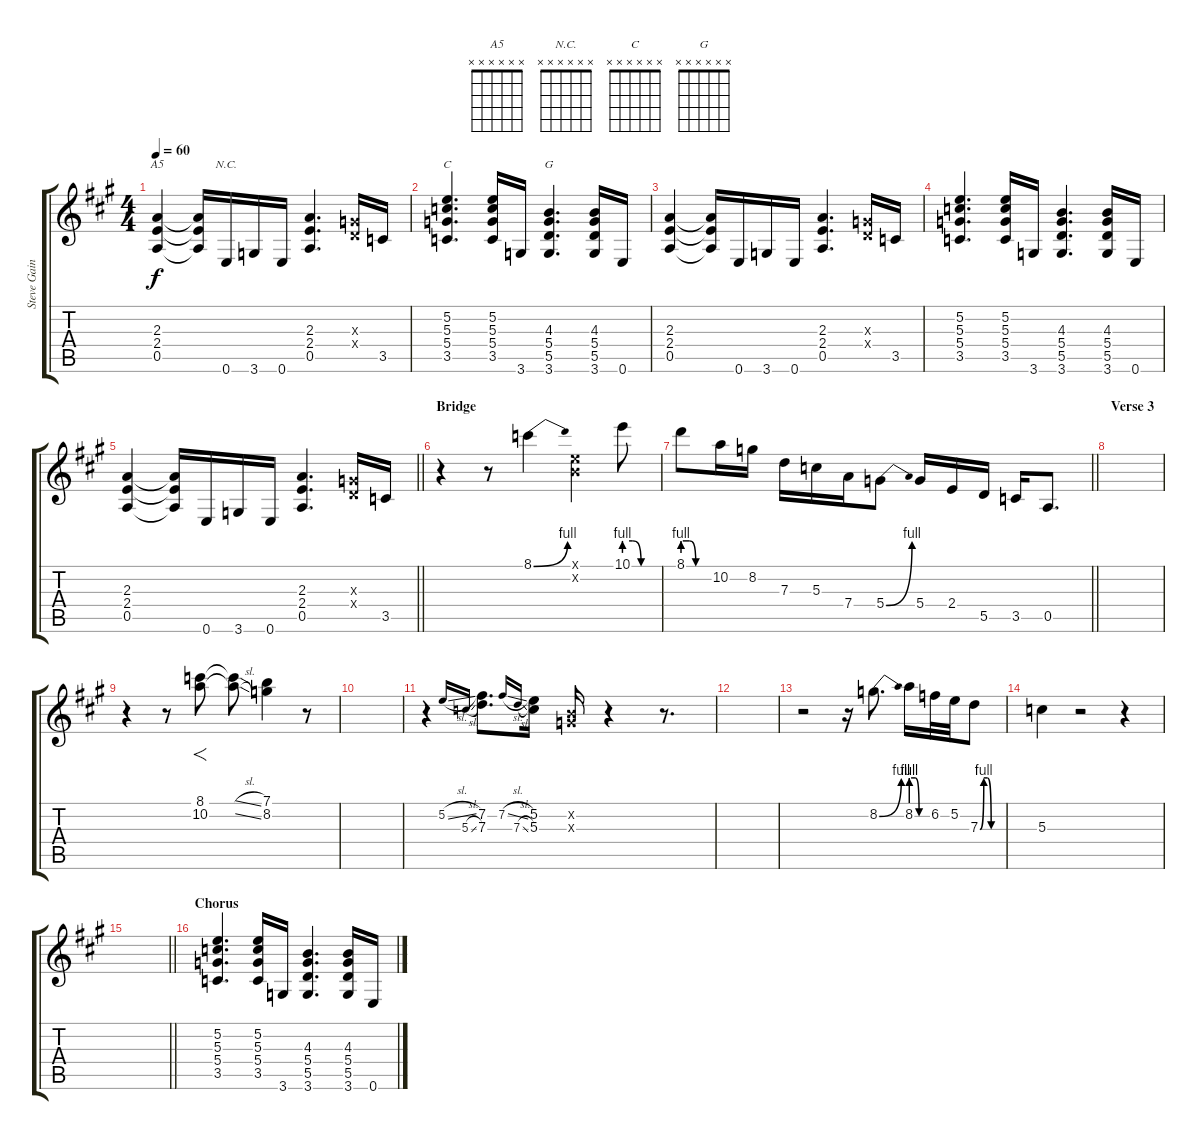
\track ("Steve Gaines - Rhythm and Fills" "Steve Gain") {instrument electricguitarclean}
\staff {score tabs}
\tuning (E4 B3 G3 D3 A2 E2) {hide}
\chord ("A5" x x x x x x)
\chord ("N.C." x x x x x x)
\chord ("C" x x x x x x)
\chord ("G" x x x x x x)
\ts (4 4)
\tempo 60
\clef g2
\ks f#minor
(2.3 2.4 0.5).4{ch "A5" dy f} (2.3{t} 2.4{t} 0.5{t}).16 0.6.16{ch "N.C."} 3.6.16 0.6.16 (2.3 2.4 0.5).4{d} (0.3{x} 0.4{x}).16 3.5.16 |
(5.2 5.3 5.4 3.5).4{d ch "C"} (5.2 5.3 5.4 3.5).16 3.6.16 (4.3 5.4 5.5 3.6).4{d ch "G"} (4.3 5.4 5.5 3.6).16 0.6.16 |
(2.3 2.4 0.5).4 (2.3{t} 2.4{t} 0.5{t}).16 0.6.16 3.6.16 0.6.16 (2.3 2.4 0.5).4{d} (0.3{x} 0.4{x}).16 3.5.16 |
(5.2 5.3 5.4 3.5).4{d} (5.2 5.3 5.4 3.5).16 3.6.16 (4.3 5.4 5.5 3.6).4{d} (4.3 5.4 5.5 3.6).16 0.6.16 |
\barLineRight lightlight
(2.3 2.4 0.5).4 (2.3{t} 2.4{t} 0.5{t}).16 0.6.16 3.6.16 0.6.16 (2.3 2.4 0.5).4{d} (0.3{x} 0.4{x}).16 3.5.16 |
\section ("" "Bridge")
r.4{instrument distortionguitar} r.8 8.1{be (bend 0 0 60 4)}.4 (0.1{x} 0.2{x}).4 10.1{be (custom 0 4 15 4 30 0 60 0)}.8 |
\barLineRight lightlight
8.1{be (custom 0 4 15 4 30 0 60 0)}.8 10.2.16 8.2.16 7.3.16 5.3.16 7.4.16 5.4{be (bend 0 0 60 4)}.8 5.4.16 2.4.16 5.5.16 3.5.16 0.5.8{d} |
\section ("" "Verse 3")
|
r.4 r.8 (8.1 10.2).8{f} (8.1{sl t} 10.2{sl t}).8 (7.1 8.2).4 r.8 |
|
r.4 5.2{sl}.16{gr onbeat} 5.3{sl}.16{gr onbeat} (7.2 7.3).8{d} 7.2{sl}.16{gr onbeat} 7.3{sl}.16{gr onbeat} (5.2 5.3).16 (0.2{x} 0.3{x}).16 r.4 r.8{d} |
|
r.2{volume 11} r.16 8.2{be (bend 0 0 60 4)}.8{d} 8.2{be (custom 0 4 15 4 30 0 60 0)}.16 6.2.32 5.2.32 7.3{be (custom 0 0 10 4 20 4 30 0 60 0)}.8 |
5.3.4 r.2 r.4 |
\barLineRight lightlight
|
\section ("" "Chorus")
(5.2 5.3 5.4 3.5).4{d volume 10 instrument electricguitarclean} (5.2 5.3 5.4 3.5).16 3.6.16 (4.3 5.4 5.5 3.6).4{d} (4.3 5.4 5.5 3.6).16 0.6.16
